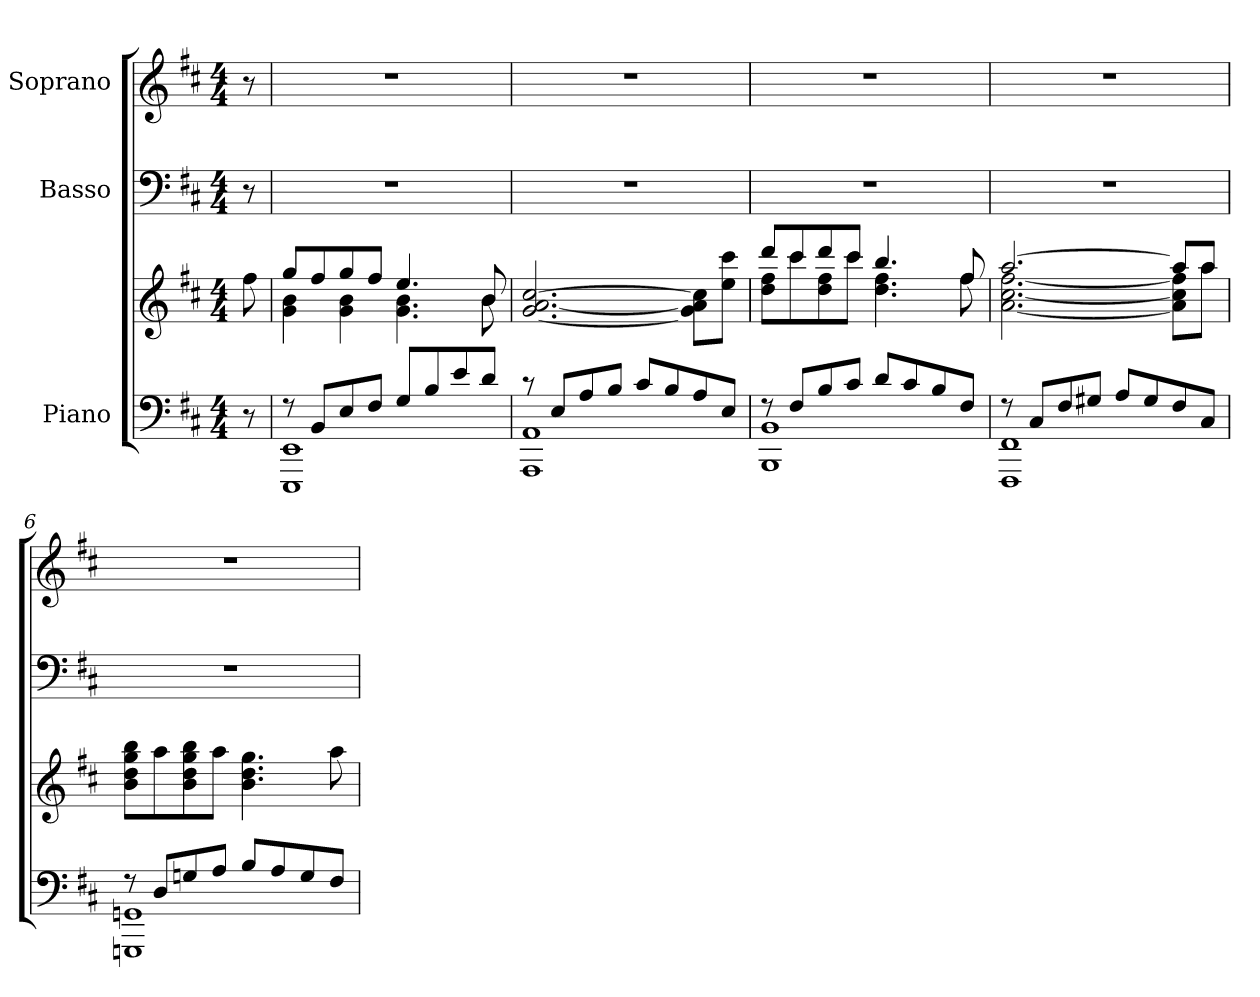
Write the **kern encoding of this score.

**kern	**kern	**kern	**kern
*part3	*part3	*part2	*part1
*staff4	*staff3	*staff2	*staff1
*I"Piano	*	*I"Basso	*I"Soprano
!!LO:PB:g=z
*clefF4	*clefG2	*clefF4	*clefG2
*k[f#c#]	*k[f#c#]	*k[f#c#]	*k[f#c#]
*D:	*D:	*D:	*D:
*M4/4	*M4/4	*M4/4	*M4/4
=1	=1	=1	=1
8r	8ff#i\	8r	8r
=2	=2	=2	=2
*^	*^	*	*
8r	1EEEi 1EEi	8ggi/L	4gi\ 4bi	1r	1r
8BBi/L	.	8ff#i/	.	.	.
8Ei/	.	8ggi/	4gi\ 4bi	.	.
8F#i/J	.	8ff#i/J	.	.	.
8Gi/L	.	4.eei/	4.gi\ 4.bi	.	.
8Bi/	.	.	.	.	.
8ei/	.	.	.	.	.
8di/J	.	8bi/	8bi\	.	.
*	*	*v	*v	*	*
=3	=3	=3	=3	=3
8r	1AAAi 1AAi	[<2.gi/ [>2.ai [>2.cc#i	1r	1r
8Ei/L	.	.	.	.
8Ai/	.	.	.	.
8Bi/J	.	.	.	.
8c#i/L	.	.	.	.
8Bi/	.	.	.	.
8Ai/	.	8gi\] 8ai] 8cc#i]L	.	.
8Ei/J	.	8eei\ 8ccc#iJ	.	.
=4	=4	=4	=4	=4
*	*	*^	*	*
8r	1BBBi 1BBi	8dddi/L	8ddi\ 8ff#iL	1r	1r
8F#i/L	.	8ccc#i/	8ccc#i\	.	.
8Bi/	.	8dddi/	8ddi\ 8ff#i	.	.
8c#i/J	.	8ccc#i/J	8ccc#i\J	.	.
8di/L	.	4.bbi/	4.ddi\ 4.ff#i	.	.
8c#i/	.	.	.	.	.
8Bi/	.	.	.	.	.
8F#i/J	.	8ff#i/	8ff#i\	.	.
=5	=5	=5	=5	=5	=5
8r	1FFF#i 1FF#i	[>2.aai/	[<2.ai\ [<2.cc#i [<2.ff#i	1r	1r
8C#i/L	.	.	.	.	.
8F#i/	.	.	.	.	.
8G#Xi/J	.	.	.	.	.
8Ai/L	.	.	.	.	.
8G#i/	.	.	.	.	.
8F#i/	.	8aai/L]	8ai\] 8cc#i] 8ff#i]L	.	.
8C#i/J	.	8aai/J	8aai\J	.	.
*	*	*v	*v	*	*
!!LO:LB:g=z
=6	=6	=6	=6	=6
8r	1GGGni 1GGni	8bi\ 8ddi 8ggi 8bbiL	1r	1r
8Di/L	.	8aai\	.	.
8Gni/	.	8bi\ 8ddi 8ggi 8bbi	.	.
8Ai/J	.	8aai\J	.	.
8Bi/L	.	4.bi\ 4.ddi 4.ggi	.	.
8Ai/	.	.	.	.
8Gi/	.	.	.	.
8F#i/J	.	8aai\	.	.
*v	*v	*	*	*
=	=	=	=
*-	*-	*-	*-
